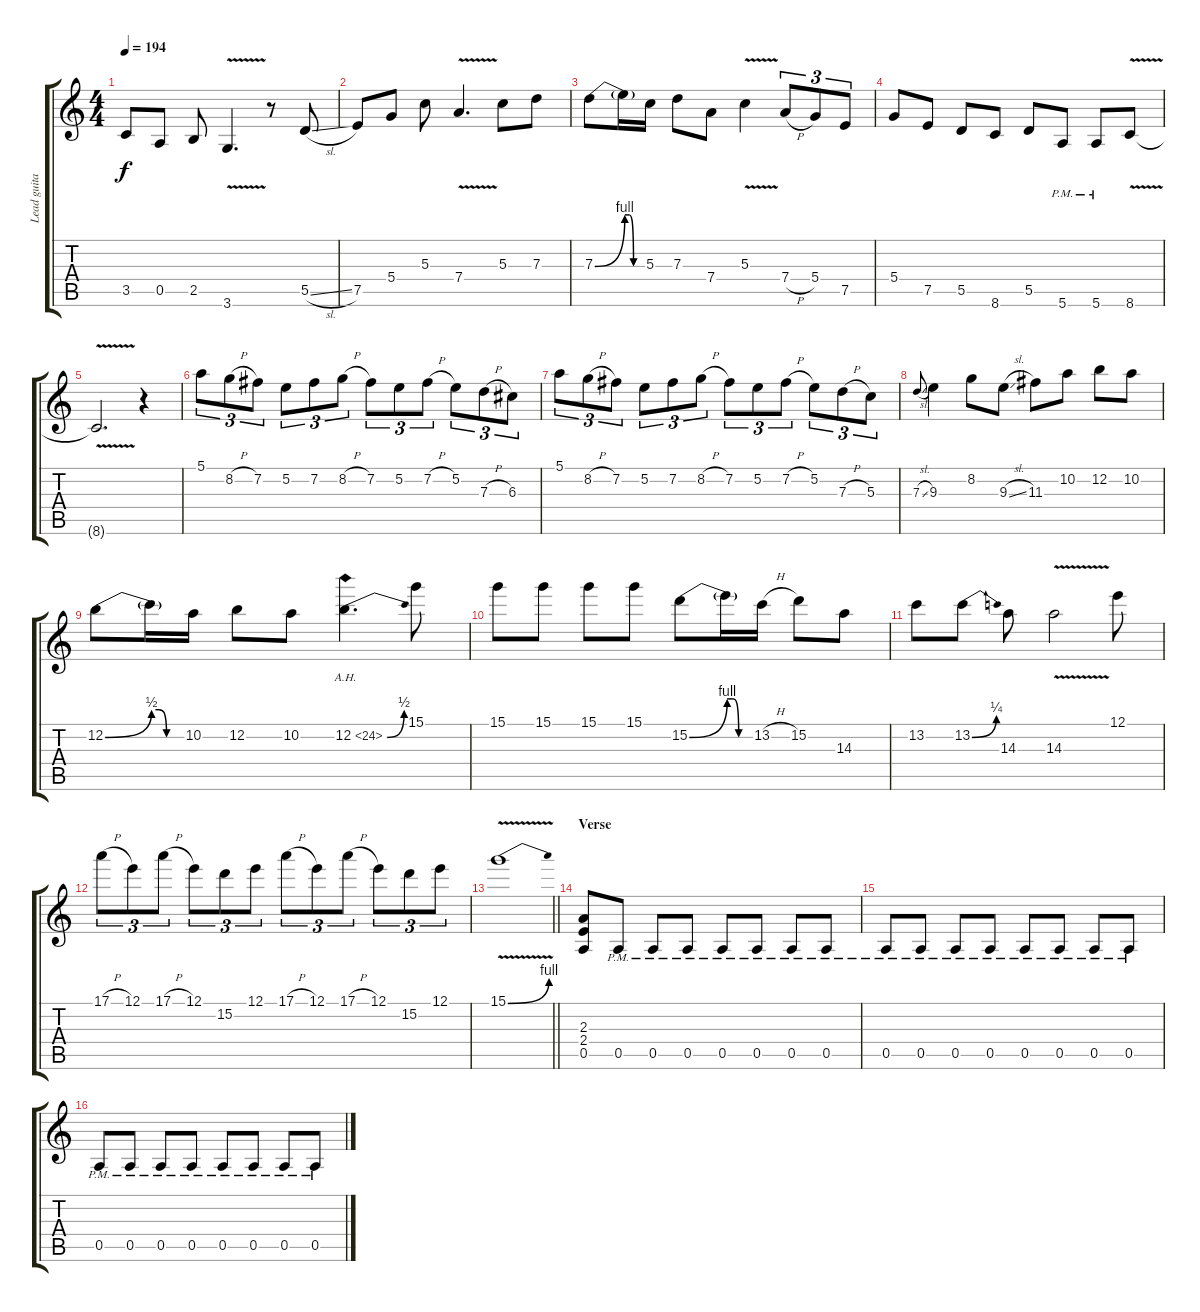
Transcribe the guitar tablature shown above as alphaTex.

\track ("Lead guitar" "Lead guita") {instrument distortionguitar}
\staff {score tabs}
\tuning (E4 B3 G3 D3 A2 E2) {hide}
\ts (4 4)
\tempo 194
\clef g2
\ks c
3.5.8{dy f} 0.5.8 2.5.8 3.6{v}.4{d} r.8 5.5{sl}.8 |
7.5.8 5.4.8 5.3.8 7.4{v}.4{d} 5.3.8 7.3.8 |
7.3{be (bend 0 0 60 4)}.8 7.3{be (custom 0 4 15 4 30 0 60 0) t}.16 5.3.16 7.3.8 7.4.8 5.3{v}.4 7.4{h}.8{tu (3 2)} 5.4.8{tu (3 2)} 7.5.8{tu (3 2)} |
5.4.8 7.5.8 5.5.8 8.6.8 5.5.8 5.6{pm}.8 5.6{pm}.8 8.6{v}.8 |
8.6{t}.2{d} r.4 |
5.1.8{tu (3 2)} 8.2{h}.8{tu (3 2)} 7.2.8{tu (3 2)} 5.2.8{tu (3 2)} 7.2.8{tu (3 2)} 8.2{h}.8{tu (3 2)} 7.2.8{tu (3 2)} 5.2.8{tu (3 2)} 7.2{h}.8{tu (3 2)} 5.2.8{tu (3 2)} 7.3{h}.8{tu (3 2)} 6.3.8{tu (3 2)} |
5.1.8{tu (3 2)} 8.2{h}.8{tu (3 2)} 7.2.8{tu (3 2)} 5.2.8{tu (3 2)} 7.2.8{tu (3 2)} 8.2{h}.8{tu (3 2)} 7.2.8{tu (3 2)} 5.2.8{tu (3 2)} 7.2{h}.8{tu (3 2)} 5.2.8{tu (3 2)} 7.3{h}.8{tu (3 2)} 5.3.8{tu (3 2)} |
7.3{sl}.8{gr onbeat} 9.3.4 8.2.8 9.3{sl}.8 11.3.8 10.2.8 12.2.8 10.2.8 |
12.2{be (bend 0 0 60 2)}.8 12.2{be (custom 0 2 15 2 30 0 60 0) t}.16 10.2.16 12.2.8 10.2.8 12.2{be (bend 0 0 60 2) ah 12}.4{d} 15.1.8 |
15.1.8 15.1.8 15.1.8 15.1.8 15.2{be (bend 0 0 60 4)}.8 15.2{be (custom 0 4 15 4 30 0 60 0) t}.16 13.2{h}.16 15.2.8 14.3.8 |
13.2.8 13.2{be (bend 0 0 60 1)}.8 14.3.8 14.3{v}.2 12.1.8 |
17.1{h}.8{tu (3 2)} 12.1.8{tu (3 2)} 17.1{h}.8{tu (3 2)} 12.1.8{tu (3 2)} 15.2.8{tu (3 2)} 12.1.8{tu (3 2)} 17.1{h}.8{tu (3 2)} 12.1.8{tu (3 2)} 17.1{h}.8{tu (3 2)} 12.1.8{tu (3 2)} 15.2.8{tu (3 2)} 12.1.8{tu (3 2)} |
\barLineRight lightlight
15.1{be (bend 0 0 60 4) v}.1 |
\section ("" "Verse")
(2.3 2.4 0.5).8{volume 13 balance 11} 0.5{pm}.8 0.5{pm}.8 0.5{pm}.8 0.5{pm}.8 0.5{pm}.8 0.5{pm}.8 0.5{pm}.8 |
0.5{pm}.8 0.5{pm}.8 0.5{pm}.8 0.5{pm}.8 0.5{pm}.8 0.5{pm}.8 0.5{pm}.8 0.5{pm}.8 |
0.5{pm}.8 0.5{pm}.8 0.5{pm}.8 0.5{pm}.8 0.5{pm}.8 0.5{pm}.8 0.5{pm}.8 0.5{pm}.8
